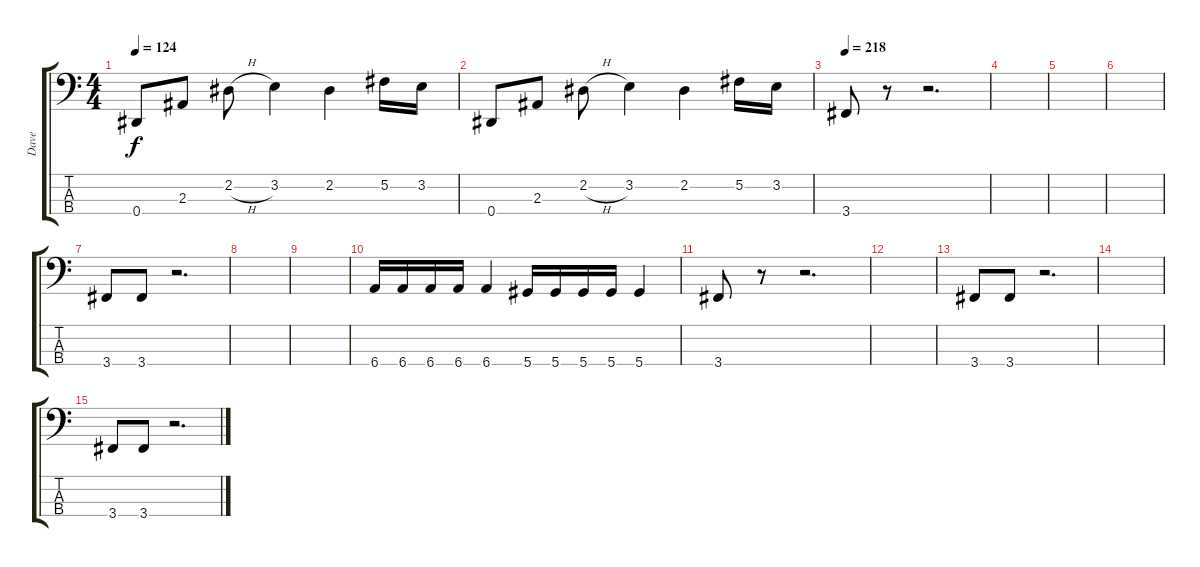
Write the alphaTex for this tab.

\track ("Dave" "Dave") {instrument electricbasspick}
\staff {score tabs}
\tuning (Gb2 Db2 Ab1 Eb1) {hide}
\ts (4 4)
\tempo 124
\clef f4
\ks c
0.4.8{dy f} 2.3.8 2.2{h}.8 3.2.4 2.2.4 5.2.16 3.2.16 |
0.4.8 2.3.8 2.2{h}.8 3.2.4 2.2.4 5.2.16 3.2.16 |
\tempo 218
3.4.8 r.8 r.2{d} |
|
|
|
3.4.8 3.4.8 r.2{d} |
|
|
6.4.16 6.4.16 6.4.16 6.4.16 6.4.4 5.4.16 5.4.16 5.4.16 5.4.16 5.4.4 |
3.4.8 r.8 r.2{d} |
|
3.4.8 3.4.8 r.2{d} |
|
3.4.8 3.4.8 r.2{d}
